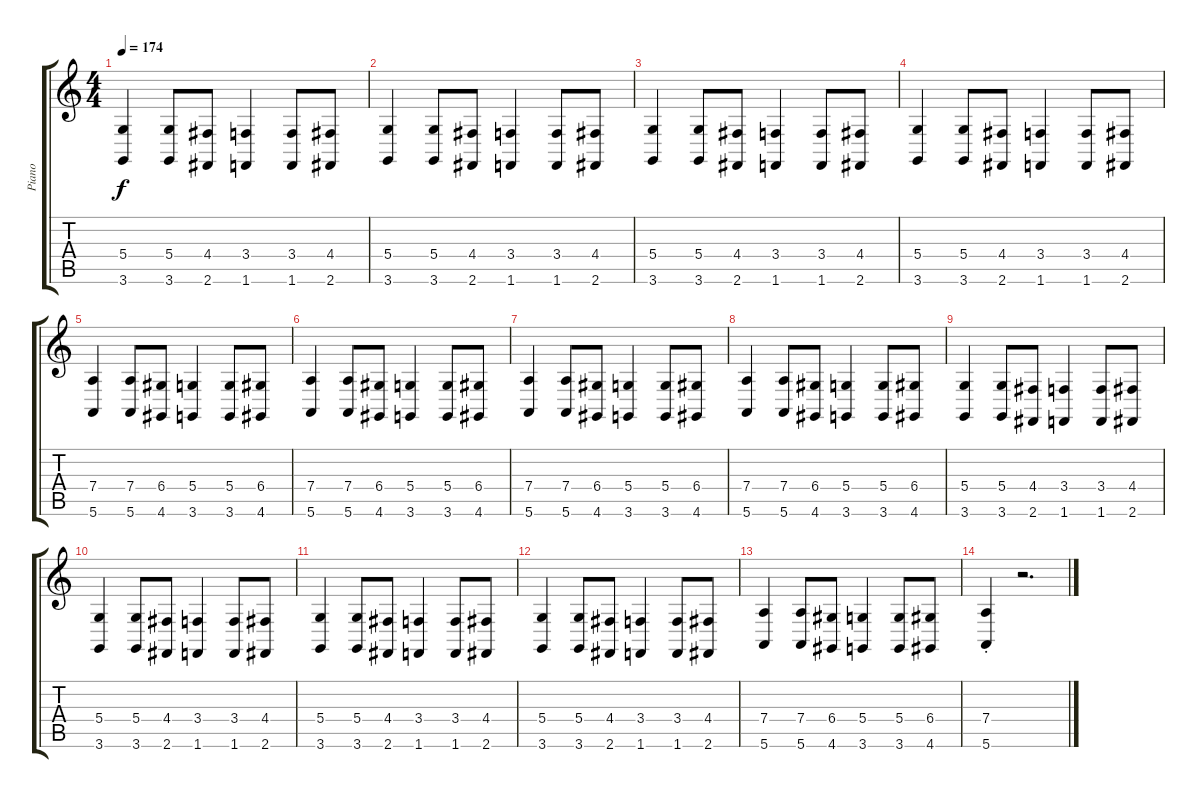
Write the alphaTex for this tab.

\track ("Piano" "Piano") {instrument brightacousticpiano}
\staff {score tabs}
\tuning (E4 B3 G3 D3 A2 E2) {hide}
\ts (4 4)
\tempo 174
\clef g2
\ks c
(5.4 3.6).4{dy f} (5.4 3.6).8 (4.4 2.6).8 (3.4 1.6).4 (3.4 1.6).8 (4.4 2.6).8 |
(5.4 3.6).4 (5.4 3.6).8 (4.4 2.6).8 (3.4 1.6).4 (3.4 1.6).8 (4.4 2.6).8 |
(5.4 3.6).4 (5.4 3.6).8 (4.4 2.6).8 (3.4 1.6).4 (3.4 1.6).8 (4.4 2.6).8 |
(5.4 3.6).4 (5.4 3.6).8 (4.4 2.6).8 (3.4 1.6).4 (3.4 1.6).8 (4.4 2.6).8 |
(7.4 5.6).4 (7.4 5.6).8 (6.4 4.6).8 (5.4 3.6).4 (5.4 3.6).8 (6.4 4.6).8 |
(7.4 5.6).4 (7.4 5.6).8 (6.4 4.6).8 (5.4 3.6).4 (5.4 3.6).8 (6.4 4.6).8 |
(7.4 5.6).4 (7.4 5.6).8 (6.4 4.6).8 (5.4 3.6).4 (5.4 3.6).8 (6.4 4.6).8 |
(7.4 5.6).4 (7.4 5.6).8 (6.4 4.6).8 (5.4 3.6).4 (5.4 3.6).8 (6.4 4.6).8 |
(5.4 3.6).4 (5.4 3.6).8 (4.4 2.6).8 (3.4 1.6).4 (3.4 1.6).8 (4.4 2.6).8 |
(5.4 3.6).4 (5.4 3.6).8 (4.4 2.6).8 (3.4 1.6).4 (3.4 1.6).8 (4.4 2.6).8 |
(5.4 3.6).4 (5.4 3.6).8 (4.4 2.6).8 (3.4 1.6).4 (3.4 1.6).8 (4.4 2.6).8 |
(5.4 3.6).4 (5.4 3.6).8 (4.4 2.6).8 (3.4 1.6).4 (3.4 1.6).8 (4.4 2.6).8 |
(7.4 5.6).4 (7.4 5.6).8 (6.4 4.6).8 (5.4 3.6).4 (5.4 3.6).8 (6.4 4.6).8 |
(7.4{st} 5.6{st}).4 r.2{d}
